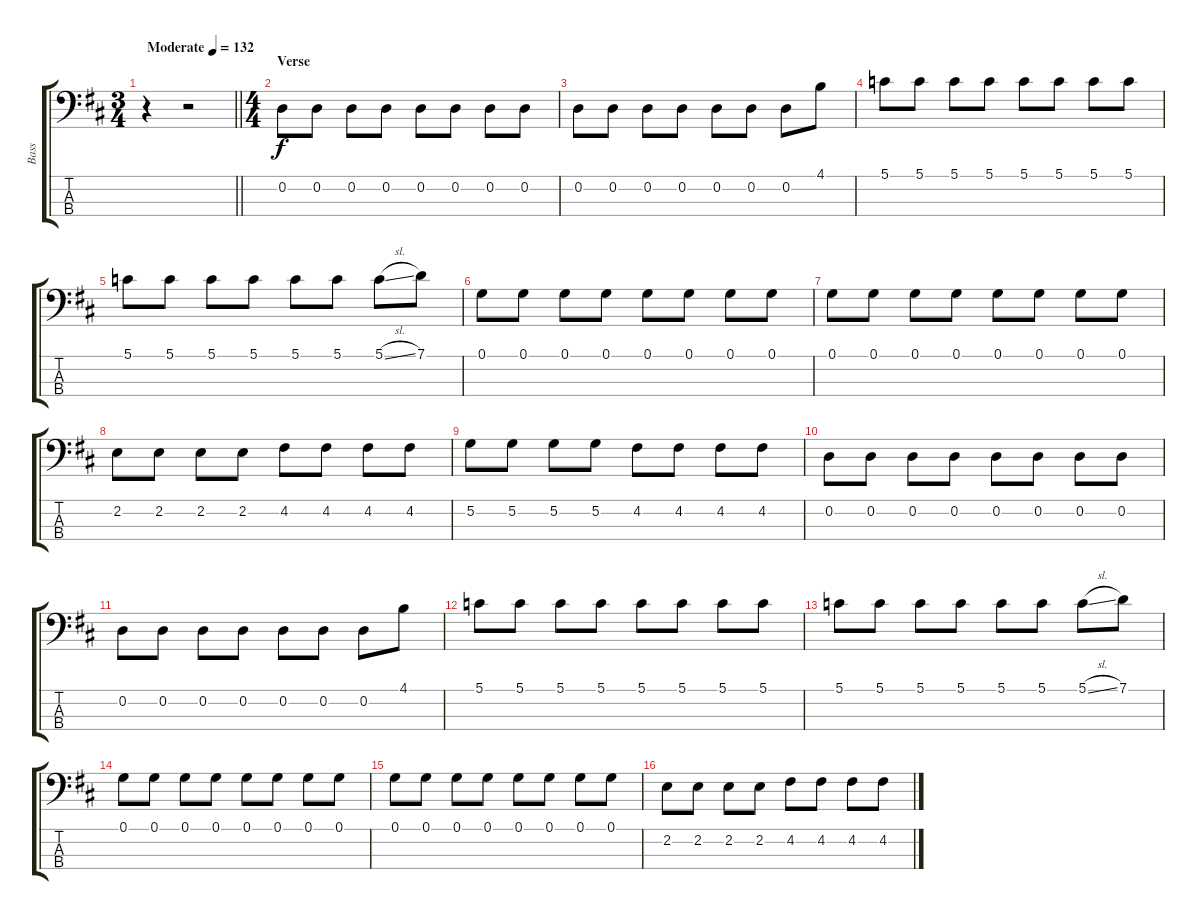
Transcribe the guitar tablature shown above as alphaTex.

\track ("Bass" "Bass") {instrument electricbassfinger}
\staff {score tabs}
\tuning (G2 D2 A1 E1) {hide}
\ts (3 4)
\tempo (132 "Moderate")
\clef f4
\barLineRight lightlight
\ks d
r.4{dy f instrument electricbassfinger} r.2 |
\ts (4 4)
\section ("" "Verse")
0.2.8 0.2.8 0.2.8 0.2.8 0.2.8 0.2.8 0.2.8 0.2.8 |
0.2.8 0.2.8 0.2.8 0.2.8 0.2.8 0.2.8 0.2.8 4.1.8 |
5.1.8 5.1.8 5.1.8 5.1.8 5.1.8 5.1.8 5.1.8 5.1.8 |
5.1.8 5.1.8 5.1.8 5.1.8 5.1.8 5.1.8 5.1{sl}.8 7.1.8 |
0.1.8 0.1.8 0.1.8 0.1.8 0.1.8 0.1.8 0.1.8 0.1.8 |
0.1.8 0.1.8 0.1.8 0.1.8 0.1.8 0.1.8 0.1.8 0.1.8 |
2.2.8 2.2.8 2.2.8 2.2.8 4.2.8 4.2.8 4.2.8 4.2.8 |
5.2.8 5.2.8 5.2.8 5.2.8 4.2.8 4.2.8 4.2.8 4.2.8 |
0.2.8 0.2.8 0.2.8 0.2.8 0.2.8 0.2.8 0.2.8 0.2.8 |
0.2.8 0.2.8 0.2.8 0.2.8 0.2.8 0.2.8 0.2.8 4.1.8 |
5.1.8 5.1.8 5.1.8 5.1.8 5.1.8 5.1.8 5.1.8 5.1.8 |
5.1.8 5.1.8 5.1.8 5.1.8 5.1.8 5.1.8 5.1{sl}.8 7.1.8 |
0.1.8 0.1.8 0.1.8 0.1.8 0.1.8 0.1.8 0.1.8 0.1.8 |
0.1.8 0.1.8 0.1.8 0.1.8 0.1.8 0.1.8 0.1.8 0.1.8 |
2.2.8 2.2.8 2.2.8 2.2.8 4.2.8 4.2.8 4.2.8 4.2.8
